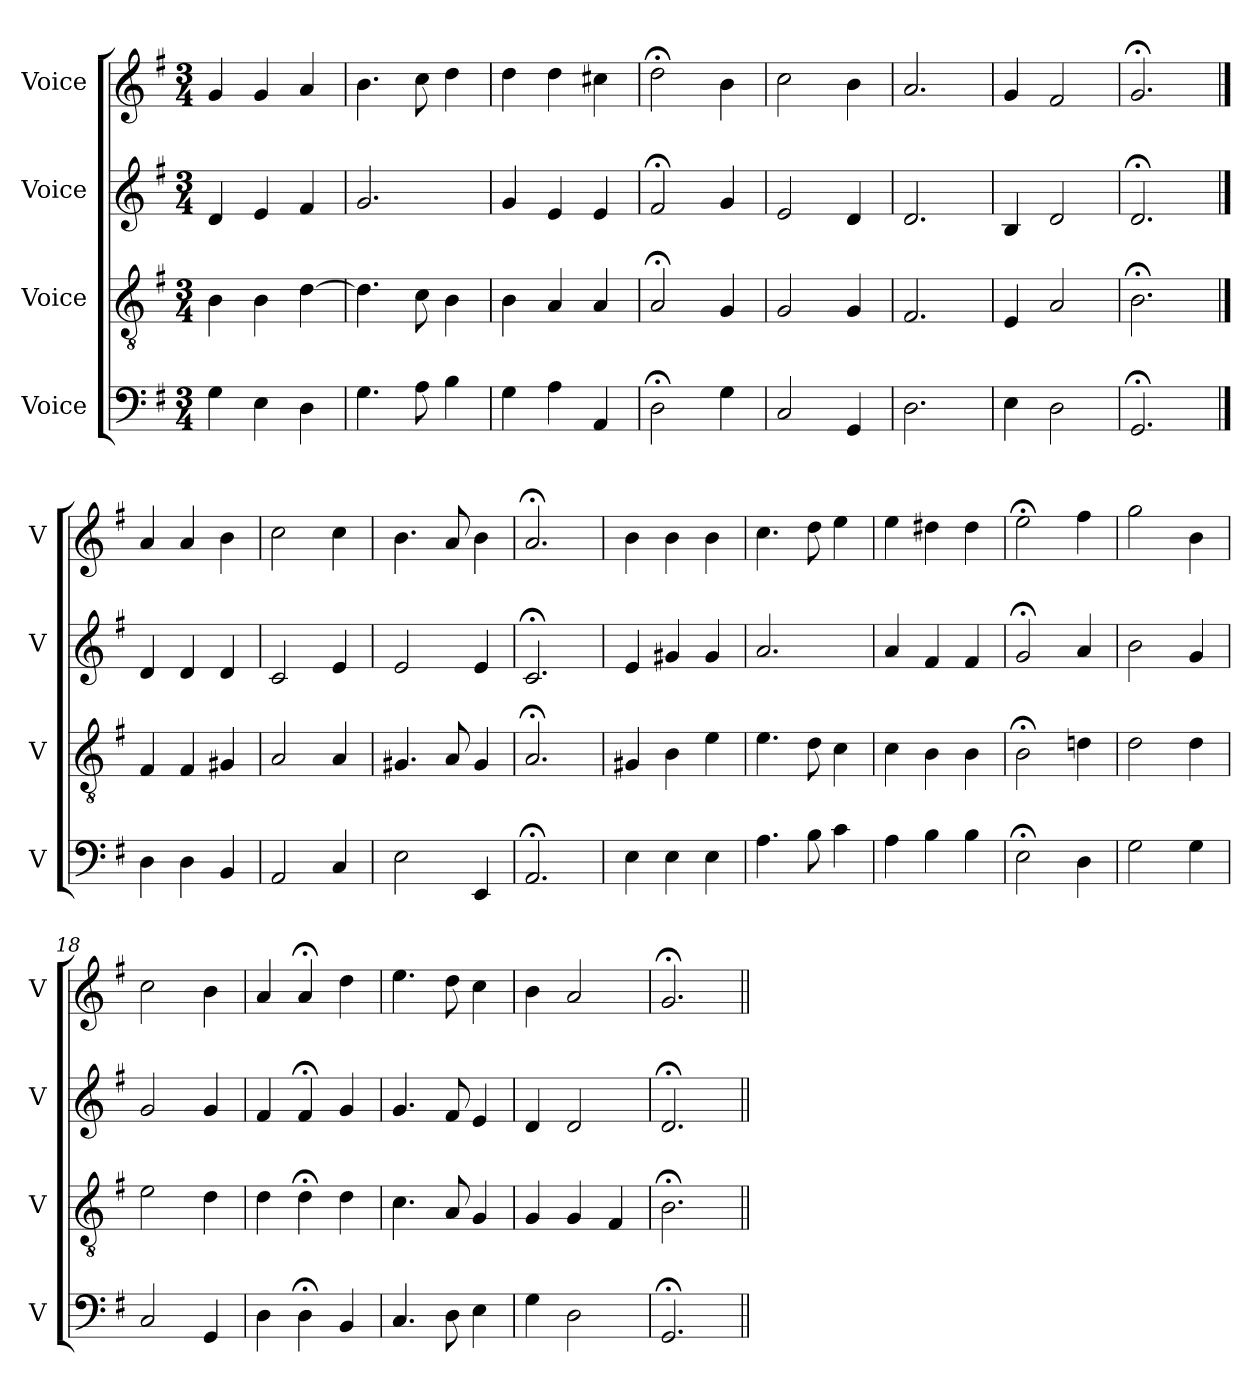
**kern	**kern	**kern	**kern
*part4	*part3	*part2	*part1
*staff4	*staff3	*staff2	*staff1
*I"Voice	*I"Voice	*I"Voice	*I"Voice
*I'V	*I'V	*I'V	*I'V
*clefF4	*clefGv2	*clefG2	*clefG2
*k[f#]	*k[f#]	*k[f#]	*k[f#]
*M3/4	*M3/4	*M3/4	*M3/4
*MM100	*MM100	*MM100	*MM100
=1	=1	=1	=1
4G\	4B\	4d/	4g/
4E\	4B\	4e/	4g/
4D\	[4d\	4f#/	4a/
=2	=2	=2	=2
4.G\	4.d\]	2.g/	4.b\
8A\	8c\	.	8cc\
4B\	4B\	.	4dd\
=3	=3	=3	=3
4G\	4B\	4g/	4dd\
4A\	4A/	4e/	4dd\
4AA/	4A/	4e/	4cc#X\
=4	=4	=4	=4
2D;\	2A;/	2f#;/	2dd;\
4G\	4G/	4g/	4b\
=5	=5	=5	=5
2C/	2G/	2e/	2cc\
4GG/	4G/	4d/	4b\
=6	=6	=6	=6
2.D\	2.F#/	2.d/	2.a/
=7	=7	=7	=7
4E\	4E/	4B/	4g/
2D\	2A/	2d/	2f#/
=8	=8	=8	=8
2.GG;/	2.B;\	2.d;/	2.g;/
==9	==9	==9	==9
4D\	4F#/	4d/	4a/
4D\	4F#/	4d/	4a/
4BB/	4G#X/	4d/	4b\
=10	=10	=10	=10
2AA/	2A/	2c/	2cc\
4C/	4A/	4e/	4cc\
=11	=11	=11	=11
2E\	4.G#X/	2e/	4.b\
.	8A/	.	8a/
4EE/	4G#/	4e/	4b\
=12	=12	=12	=12
2.AA;/	2.A;/	2.c;/	2.a;/
!!LO:LB:g=z
=13	=13	=13	=13
4E\	4G#X/	4e/	4b\
4E\	4B\	4g#X/	4b\
4E\	4e\	4g#/	4b\
=14	=14	=14	=14
4.A\	4.e\	2.a/	4.cc\
8B\	8d\	.	8dd\
4c\	4c\	.	4ee\
=15	=15	=15	=15
4A\	4c\	4a/	4ee\
4B\	4B\	4f#/	4dd#X\
4B\	4B\	4f#/	4dd#\
=16	=16	=16	=16
2E;\	2B;\	2g;/	2ee;\
4D\	4dn\	4a/	4ff#\
=17	=17	=17	=17
2G\	2d\	2b\	2gg\
4G\	4d\	4g/	4b\
=18	=18	=18	=18
2C/	2e\	2g/	2cc\
4GG/	4d\	4g/	4b\
=19	=19	=19	=19
4D\	4d\	4f#/	4a/
4D;\	4d;\	4f#;/	4a;/
4BB/	4d\	4g/	4dd\
=20	=20	=20	=20
4.C/	4.c\	4.g/	4.ee\
8D\	8A/	8f#/	8dd\
4E\	4G/	4e/	4cc\
=21	=21	=21	=21
4G\	4G/	4d/	4b\
2D\	4G/	2d/	2a/
.	4F#/	.	.
=22	=22	=22	=22
2.GG;/	2.B;\	2.d;/	2.g;/
=||	=||	=||	=||
*-	*-	*-	*-
